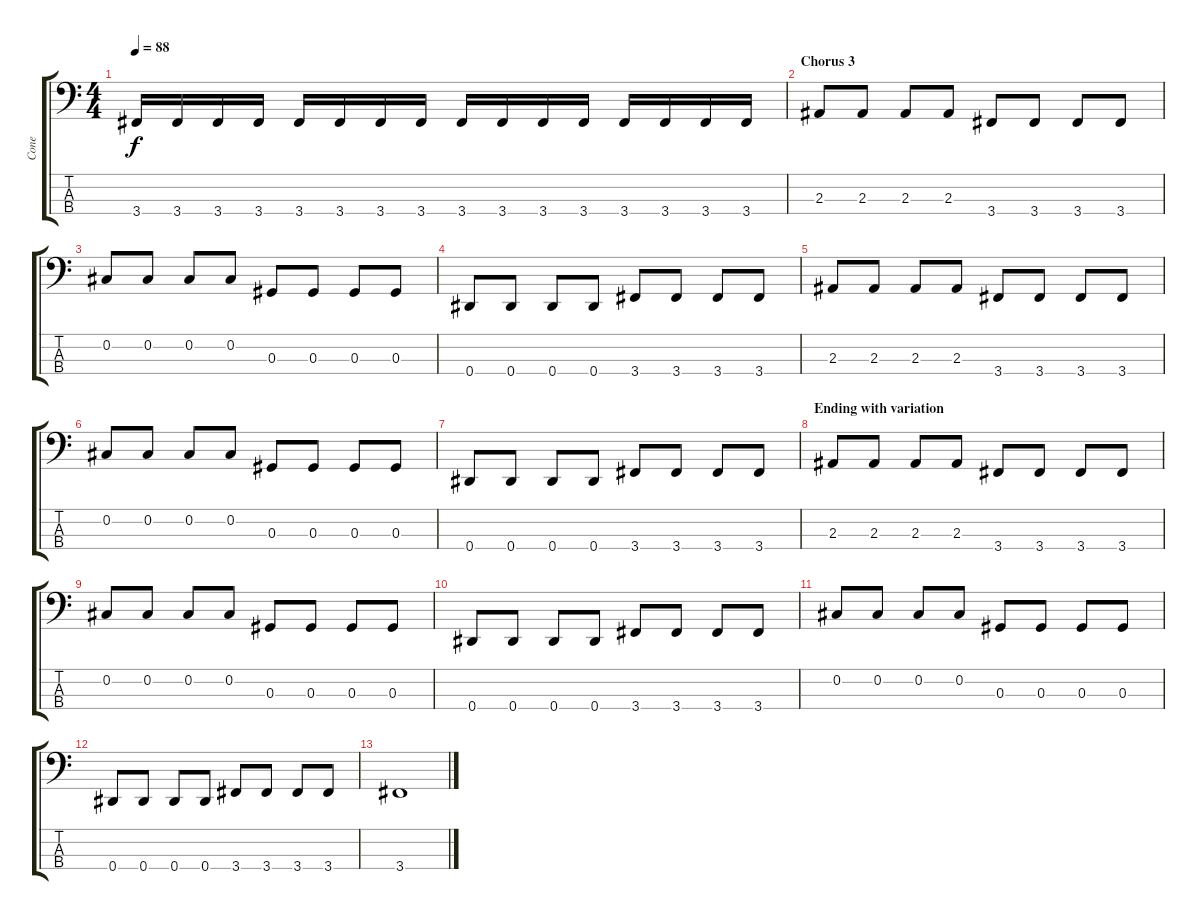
\track ("Cone" "Cone") {instrument electricbasspick}
\staff {score tabs}
\tuning (Gb2 Db2 Ab1 Eb1) {hide}
\ts (4 4)
\tempo 88
\clef f4
\ks c
3.4.16{dy f} 3.4.16 3.4.16 3.4.16 3.4.16 3.4.16 3.4.16 3.4.16 3.4.16 3.4.16 3.4.16 3.4.16 3.4.16 3.4.16 3.4.16 3.4.16 |
\section ("" "Chorus 3")
2.3.8 2.3.8 2.3.8 2.3.8 3.4.8 3.4.8 3.4.8 3.4.8 |
0.2.8 0.2.8 0.2.8 0.2.8 0.3.8 0.3.8 0.3.8 0.3.8 |
0.4.8 0.4.8 0.4.8 0.4.8 3.4.8 3.4.8 3.4.8 3.4.8 |
2.3.8 2.3.8 2.3.8 2.3.8 3.4.8 3.4.8 3.4.8 3.4.8 |
0.2.8 0.2.8 0.2.8 0.2.8 0.3.8 0.3.8 0.3.8 0.3.8 |
0.4.8 0.4.8 0.4.8 0.4.8 3.4.8 3.4.8 3.4.8 3.4.8 |
\section ("" "Ending with variation")
2.3.8 2.3.8 2.3.8 2.3.8 3.4.8 3.4.8 3.4.8 3.4.8 |
0.2.8 0.2.8 0.2.8 0.2.8 0.3.8 0.3.8 0.3.8 0.3.8 |
0.4.8 0.4.8 0.4.8 0.4.8 3.4.8 3.4.8 3.4.8 3.4.8 |
0.2.8 0.2.8 0.2.8 0.2.8 0.3.8 0.3.8 0.3.8 0.3.8 |
0.4.8 0.4.8 0.4.8 0.4.8 3.4.8 3.4.8 3.4.8 3.4.8 |
3.4.1
